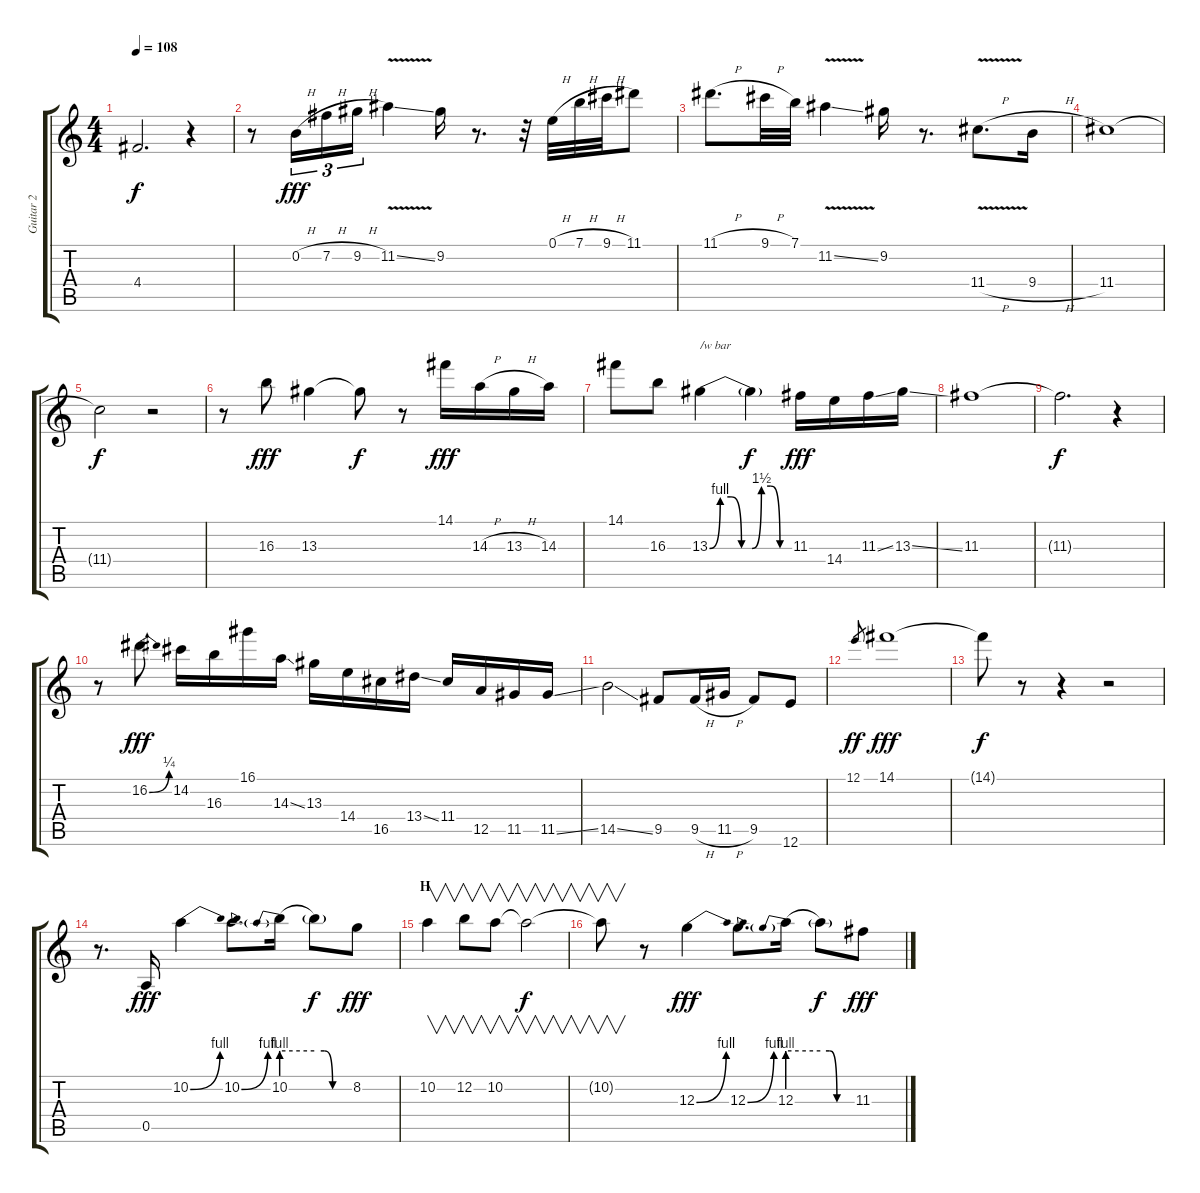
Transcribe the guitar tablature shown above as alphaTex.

\track ("Guitar 2" "Guitar 2") {instrument overdrivenguitar}
\staff {score tabs}
\tuning (E4 B3 G3 D3 A2 E2) {hide}
\ts (4 4)
\tempo 108
\clef g2
\ks c
4.4{t}.2{d dy f} r.4 |
r.8 0.2{h}.16{tu (3 2) dy fff} 7.2{h}.16{tu (3 2)} 9.2{h}.16{tu (3 2)} 11.2{v ss}.4 9.2.16 r.8{d} r.32 0.1{h}.32 7.1{h}.32 9.1{h}.32 11.1.8 |
11.1{h}.8{d} 9.1{h}.32 7.1.32 11.2{v ss}.4 9.2.16 r.8{d} 11.4{v h}.8{d} 9.4{h}.16 |
11.4.1 |
11.4{t}.2{dy f} r.2 |
r.8 16.3.8{dy fff} 13.3.4 13.3{t}.8{dy f} r.8 14.1.16{dy fff} 14.3{h}.16 13.3{h}.16 14.3.16 |
14.1.8 16.3.8 13.3{be (custom 0 0 15 4 30 4 45 0 60 0)}.4{txt "/w bar"} 13.3{be (custom 0 0 15 6 30 6 45 0 60 0) t}.4{dy f} 11.3.16{dy fff} 14.4.16 11.3{ss}.16 13.3{ss}.16 |
11.3.1 |
11.3{t}.2{d dy f} r.4 |
r.8 16.2{be (bend 0 0 60 1)}.8{dy fff} 14.2.16 16.3.16 16.1.16 14.3{ss}.16 13.3.16 14.4.16 16.5.16 13.4{ss}.16 11.4.16 12.5.16 11.5.16 11.5{ss}.16 |
14.5{ss}.2 9.5.8 9.5{h}.16 11.5{h}.16 9.5.8 12.6.8 |
12.1.8{gr dy ff} 14.1.1{dy fff} |
14.1{t}.8{dy f} r.8 r.4 r.2 |
r.8{d} 0.5.16{dy fff} 10.2{be (bend 0 0 60 4)}.4 10.2{be (bend 0 0 60 4)}.8{d} 10.2{be (prebend 0 4 60 4)}.16 10.2{be (custom 0 4 15 4 30 0 60 0) t}.8{dy f} 8.2.8{dy fff} |
\section ("" "H")
10.2.4{v} 12.2.8{v} 10.2.8{v} 10.2{t}.2{v dy f} |
10.2{t}.8{v} r.8 12.3{be (bend 0 0 60 4)}.4{dy fff} 12.3{be (bend 0 0 60 4)}.8{d} 12.3{be (prebend 0 4 60 4)}.16 12.3{be (custom 0 4 15 4 30 0 60 0) t}.8{dy f} 11.3.8{dy fff}
